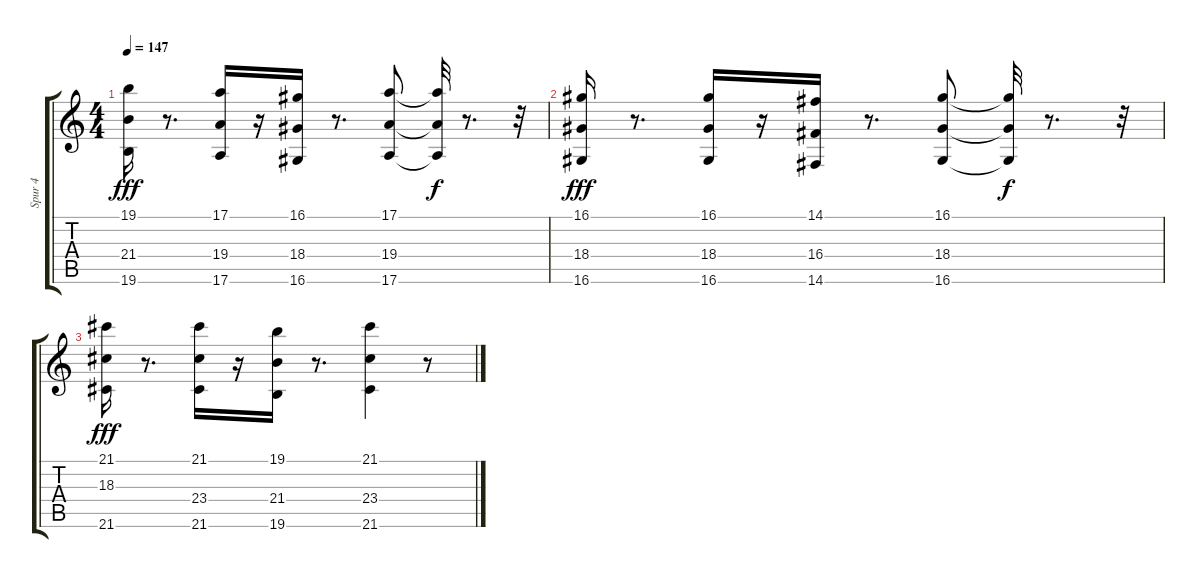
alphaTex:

\track ("Spur 4" "Spur 4") {instrument lead2sawtooth}
\staff {score tabs}
\tuning (E4 B3 G3 D3 A2 E2) {hide}
\ts (4 4)
\tempo 147
\clef g2
\ks c
(19.1 21.4 19.6).16{dy fff volume 2} r.8{d} (17.1 19.4 17.6).16{volume 2} r.16 (16.1 18.4 16.6).16{volume 2} r.8{d} (17.1 19.4 17.6).8{volume 2} (17.1{t} 19.4{t} 17.6{t}).32{dy f} r.8{d} r.32 |
(16.1 18.4 16.6).16{dy fff volume 1} r.8{d} (16.1 18.4 16.6).16{volume 1} r.16 (14.1 16.4 14.6).16{volume 1} r.8{d} (16.1 18.4 16.6).8{volume 0} (16.1{t} 18.4{t} 16.6{t}).32{dy f} r.8{d} r.32 |
(21.1 18.3 21.6).16{dy fff volume 0} r.8{d} (21.1 23.4 21.6).16{volume 0} r.16 (19.1 21.4 19.6).16 r.8{d} (21.1 23.4 21.6).4{volume 0} r.8
